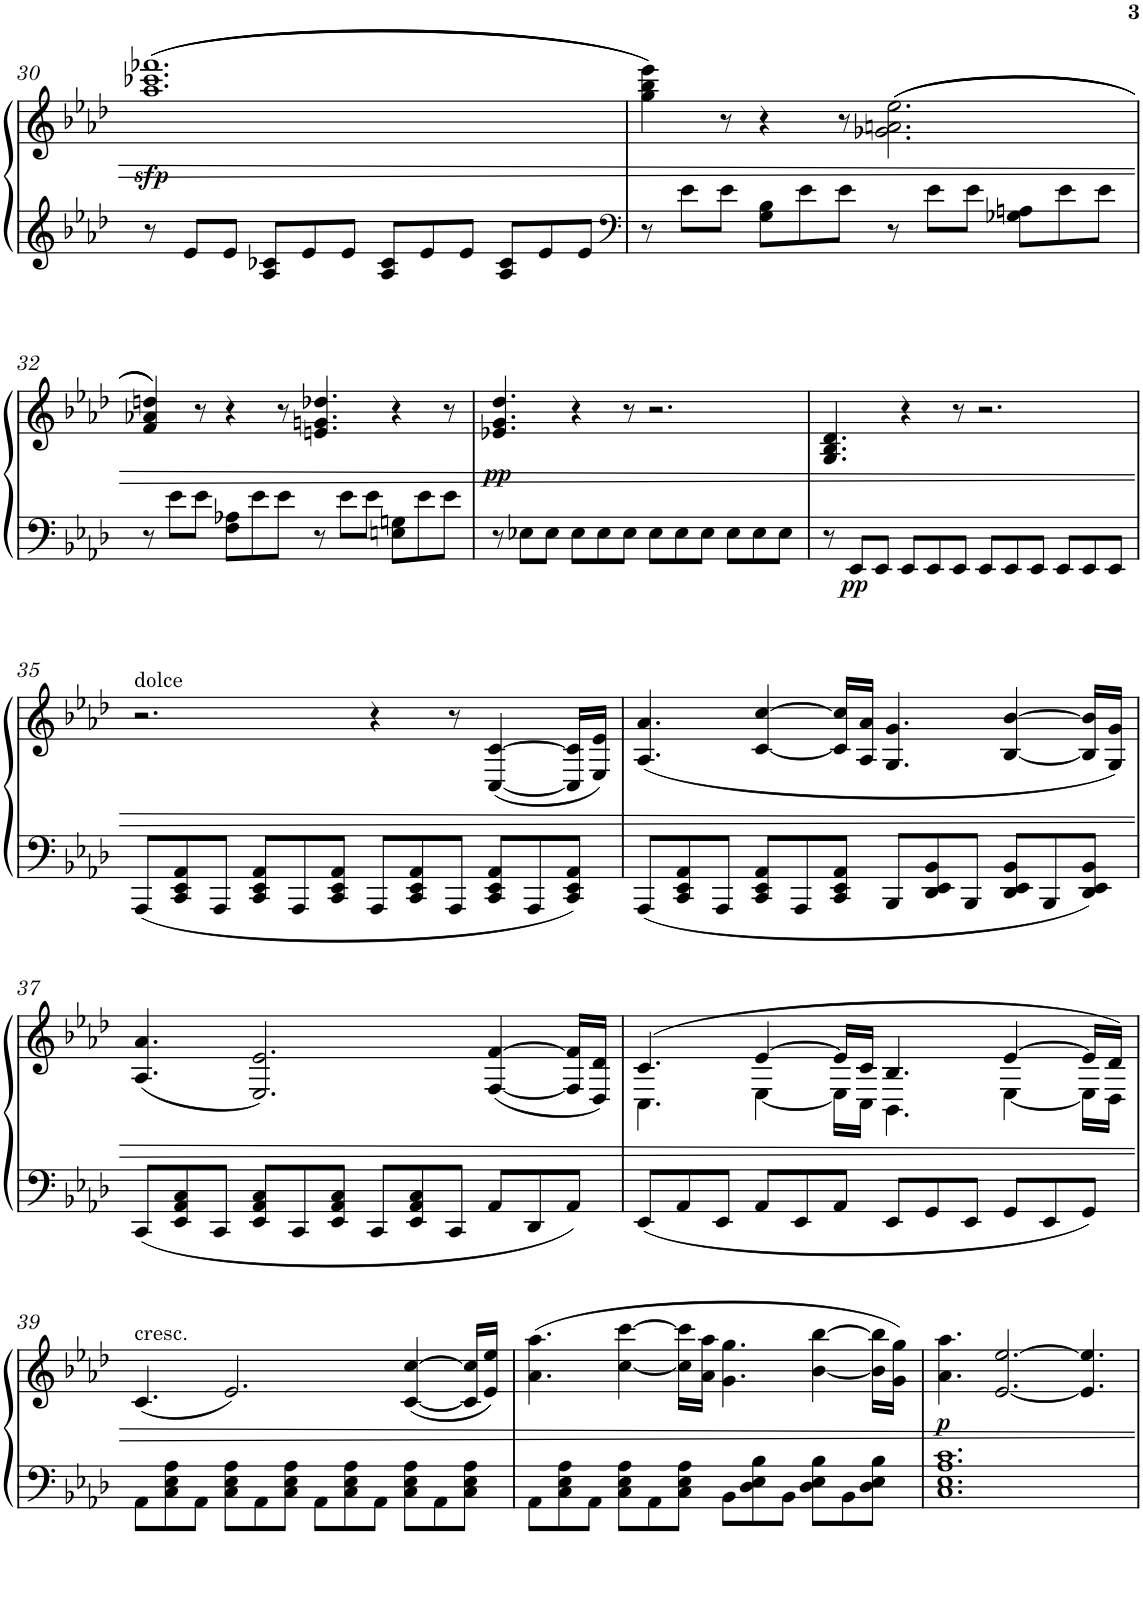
**kern	**kern	**dynam
*part1	*part1	*part1
*staff2	*staff1	*staff1/2
*I"Piano	*	*
*I'Pno	*	*
!!LO:PB:g=z
*clefG2	*clefG2	*
*k[b-e-a-d-]	*k[b-e-a-d-]	*
*A-:	*A-:	*
*M12/8	*M12/8	*
=30	=30	=30
!	!	!LO:DY:b
8r	(>(>1.aa- 1.ccc-X 1.fff-X	sfp
8e-/L	.	.
8e-/J	.	.
8A-/ 8c-X/L	.	.
8e-/	.	.
8e-/J	.	.
8A-/ 8c-/L	.	.
8e-/	.	.
8e-/J	.	.
8A-/ 8c-/L	.	.
8e-/	.	.
8e-/J	.	.
=31	=31	=31
*clefF4	*	*
8r	4gg\ 4bb-\ 4eee-\))	.
8e-\L	.	.
8e-\J	8r	.
8G\ 8B-\L	4r	.
8e-\	.	.
8e-\J	8r	.
8r	(>(>2.g-X\ 2.an\ 2.ee-\	.
8e-\L	.	.
8e-\J	.	.
8G-X\ 8An\L	.	.
8e-\	.	.
8e-\J	.	.
!!LO:LB:g=z
=32	=32	=32
8r	4f/ 4a-X/ 4ddn/))	.
8e-\L	.	.
8e-\J	8r	.
8F\ 8A-X\L	4r	.
8e-\	.	.
8e-\J	8r	.
8r	4.en/ 4.gn/ 4.dd-X/	.
8e-\L	.	.
8e-\J	.	.
8En\ 8Gn\L	4r	.
8e-\	.	.
8e-\J	8r	.
=33	=33	=33
!	!	!LO:DY:b
8r	4.e-X/ 4.g/ 4.dd-/	pp
8E-X\L	.	.
8E-\J	.	.
8E-\L	4r	.
8E-\	.	.
8E-\J	8r	.
8E-\L	2.r	.
8E-\	.	.
8E-\J	.	.
8E-\L	.	.
8E-\	.	.
8E-\J	.	.
=34	=34	=34
8r	4.G/ 4.B-/ 4.d-/	.
!	!	!LO:DY:b=2
8EE-/L	.	pp
8EE-/J	.	.
8EE-/L	4r	.
8EE-/	.	.
8EE-/J	8r	.
8EE-/L	2.r	.
8EE-/	.	.
8EE-/J	.	.
8EE-/L	.	.
8EE-/	.	.
8EE-/J	.	.
!!LO:LB:g=z
=35	=35	=35
!	!LO:TX:a:t=dolce	!
8AAA-/L	2.r	.
8CC/ 8EE-/ 8AA-/	.	.
8AAA-/J	.	.
8CC/ 8EE-/ 8AA-/L	.	.
8AAA-/	.	.
8CC/ 8EE-/ 8AA-/J	.	.
8AAA-/L	4r	.
8CC/ 8EE-/ 8AA-/	.	.
8AAA-/J	8r	.
8CC/ 8EE-/ 8AA-/L	(<[4C/ [4c/	.
8AAA-/	.	.
8CC/ 8EE-/ 8AA-/J	16C/] 16c/]LL	.
.	16E-/ 16e-/JJ)	.
=36	=36	=36
8AAA-/L	(<4.A-/ 4.a-/	.
8CC/ 8EE-/ 8AA-/	.	.
8AAA-/J	.	.
8CC/ 8EE-/ 8AA-/L	[4c/ [4cc/	.
8AAA-/	.	.
8CC/ 8EE-/ 8AA-/J	16c/] 16cc/]LL	.
.	16A-/ 16a-/JJ	.
8BBB-/L	4.G/ 4.g/	.
8DD-/ 8EE-/ 8BB-/	.	.
8BBB-/J	.	.
8DD-/ 8EE-/ 8BB-/L	[4B-/ [4b-/	.
8BBB-/	.	.
8DD-/ 8EE-/ 8BB-/J	16B-/] 16b-/]LL	.
.	16G/ 16g/JJ)	.
!!LO:LB:g=z
=37	=37	=37
8CC/L	(<4.A-/ 4.a-/	.
8EE-/ 8AA-/ 8C/	.	.
8CC/J	.	.
8EE-/ 8AA-/ 8C/L	2.E-/ 2.e-/)	.
8CC/	.	.
8EE-/ 8AA-/ 8C/J	.	.
8CC/L	.	.
8EE-/ 8AA-/ 8C/	.	.
8CC/J	.	.
8AA-/L	(<[4F/ [4f/	.
8DD-/	.	.
8AA-/J	16F/] 16f/]LL	.
.	16D-/ 16d-/JJ)	.
=38	=38	=38
*	*^	*
8EE-/L	(>4.c/	4.C\	.
8AA-/	.	.	.
8EE-/J	.	.	.
8AA-/L	[4e-/	[4E-\	.
8EE-/	.	.	.
8AA-/J	16e-/LL]	16E-\LL]	.
.	16c/JJ	16C\JJ	.
8EE-/L	4.B-/	4.BB-\	.
8GG/	.	.	.
8EE-/J	.	.	.
8GG/L	[4e-/	[4E-\	.
8EE-/	.	.	.
8GG/J	16e-/LL]	16E-\LL]	.
.	16d-/JJ)	16D-\JJ	.
!!LO:LB:g=z
=39	=39	=39	=39
!	!LO:TX:a:t=cresc.	!	!
*	*v	*v	*
8AA-\L	(<4.c/	.
8C\ 8E-\ 8A-\	.	.
8AA-\J	.	.
8C\ 8E-\ 8A-\L	2.e-/)	.
8AA-\	.	.
8C\ 8E-\ 8A-\J	.	.
8AA-\L	.	.
8C\ 8E-\ 8A-\	.	.
8AA-\J	.	.
8C\ 8E-\ 8A-\L	(<[4c/ [4cc/	.
8AA-\	.	.
8C\ 8E-\ 8A-\J	16c/] 16cc/]LL	.
.	16e-/ 16ee-/JJ)	.
=40	=40	=40
8AA-\L	(>4.a-\ 4.aa-\	.
8C\ 8E-\ 8A-\	.	.
8AA-\J	.	.
8C\ 8E-\ 8A-\L	[4cc\ [4ccc\	.
8AA-\	.	.
8C\ 8E-\ 8A-\J	16cc\] 16ccc\]LL	.
.	16a-\ 16aa-\JJ	.
8BB-\L	4.g\ 4.gg\	.
8D-\ 8E-\ 8B-\	.	.
8BB-\J	.	.
8D-\ 8E-\ 8B-\L	[4b-\ [4bb-\	.
8BB-\	.	.
8D-\ 8E-\ 8B-\J	16b-\] 16bb-\]LL	.
.	16g\ 16gg\JJ)	.
=41	=41	=41
!	!	!LO:DY:b
1.C 1.E- 1.A- 1.c	4.a-\ 4.aa-\	p
.	[2.e-/ [2.ee-/	.
.	4.e-/] 4.ee-/]	.
=	=	=
*-	*-	*-
